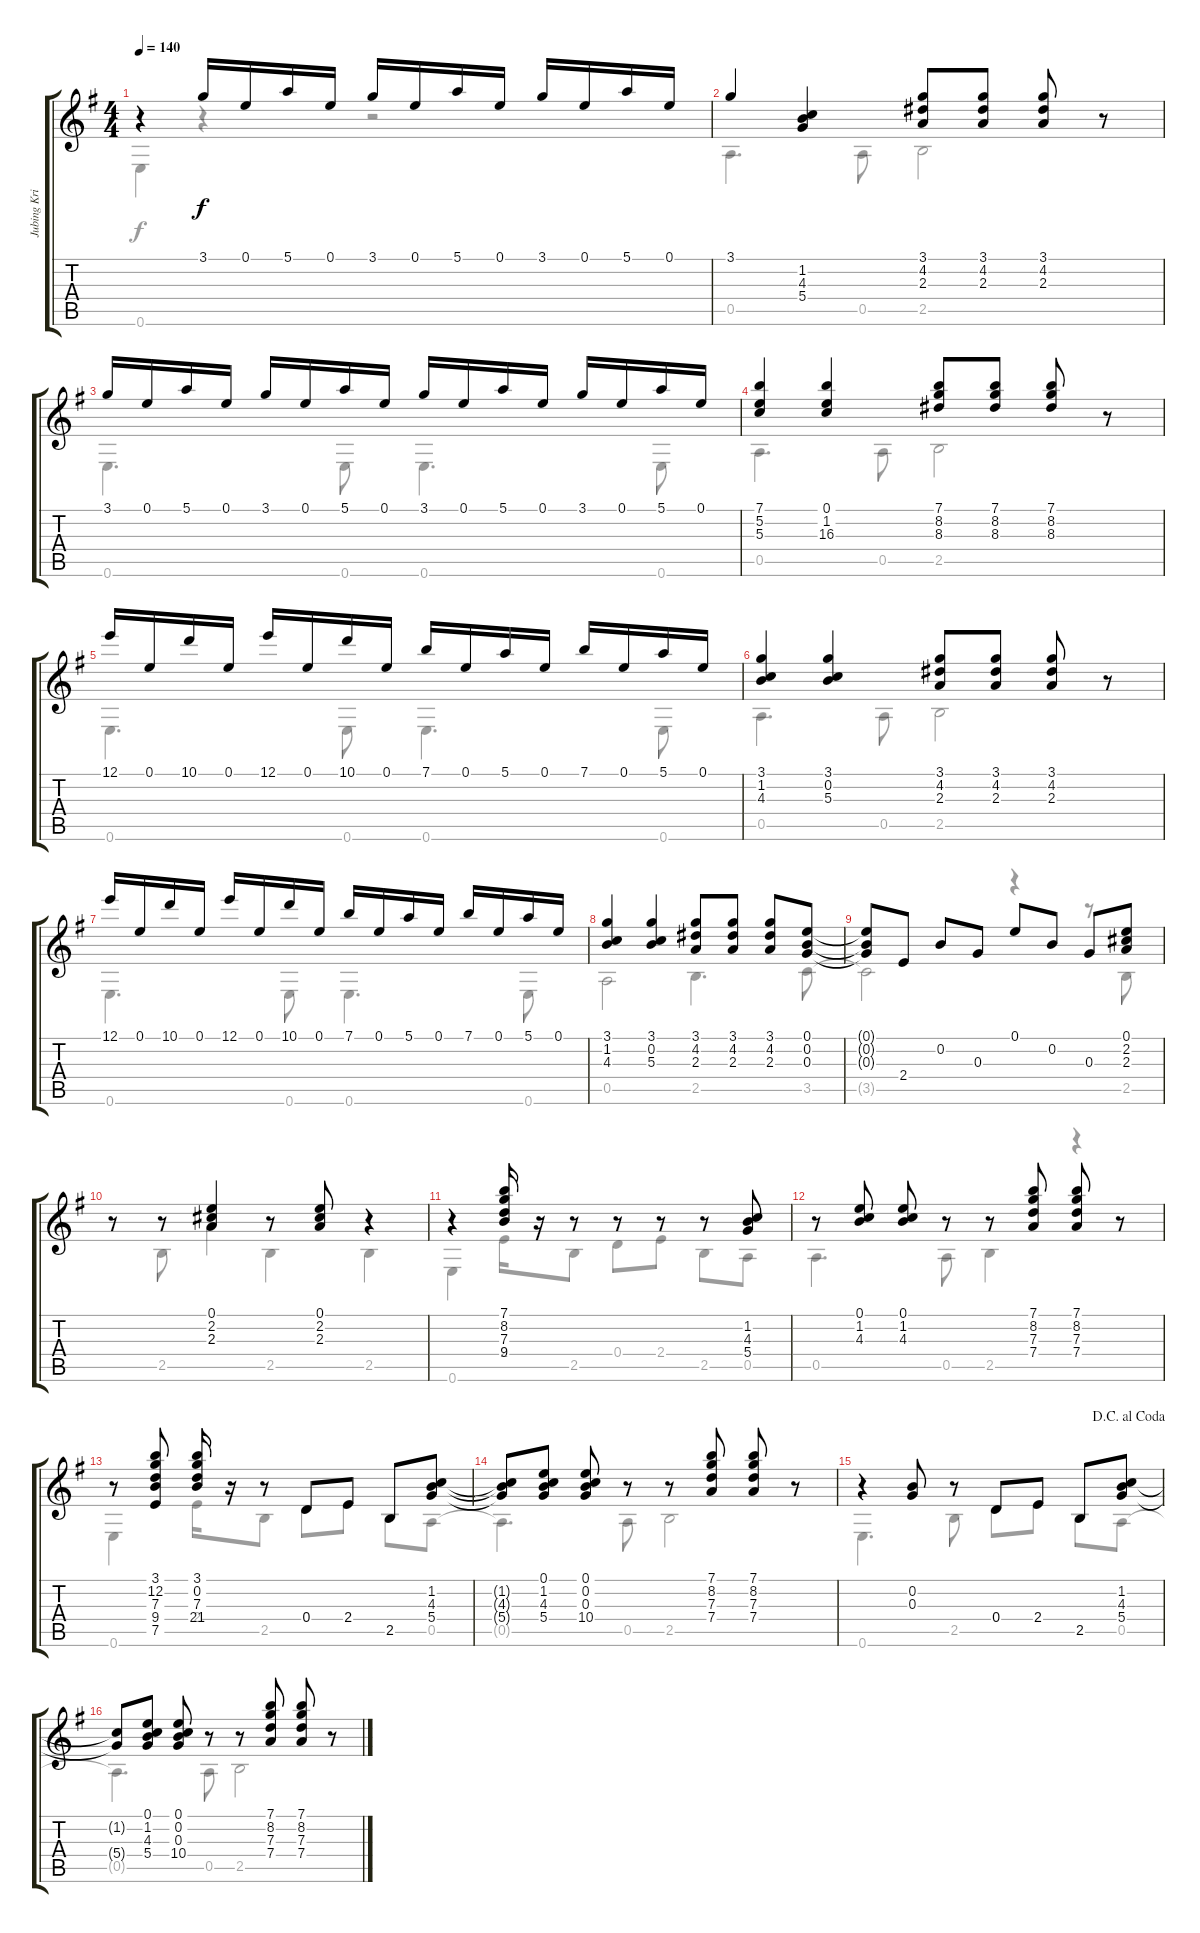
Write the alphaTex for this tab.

\track ("Jubing Kristianto - Guitar" "Jubing Kri") {instrument acousticguitarnylon}
\staff {score tabs}
\tuning (E4 B3 G3 D3 A2 E2) {hide}
\voice
\ts (4 4)
\tempo 140
\clef g2
\ks g
r.4{dy f} 3.1.16 0.1.16 5.1.16 0.1.16 3.1.16 0.1.16 5.1.16 0.1.16 3.1.16 0.1.16 5.1.16 0.1.16 |
3.1.4 (1.2 4.3 5.4).4 (3.1 4.2 2.3).8 (3.1 4.2 2.3).8 (3.1 4.2 2.3).8 r.8 |
3.1.16 0.1.16 5.1.16 0.1.16 3.1.16 0.1.16 5.1.16 0.1.16 3.1.16 0.1.16 5.1.16 0.1.16 3.1.16 0.1.16 5.1.16 0.1.16 |
(7.1 5.2 5.3).4 (0.1 1.2 16.3).4 (7.1 8.2 8.3).8 (7.1 8.2 8.3).8 (7.1 8.2 8.3).8 r.8 |
12.1.16 0.1.16 10.1.16 0.1.16 12.1.16 0.1.16 10.1.16 0.1.16 7.1.16 0.1.16 5.1.16 0.1.16 7.1.16 0.1.16 5.1.16 0.1.16 |
(3.1 1.2 4.3).4 (3.1 0.2 5.3).4 (3.1 4.2 2.3).8 (3.1 4.2 2.3).8 (3.1 4.2 2.3).8 r.8 |
12.1.16 0.1.16 10.1.16 0.1.16 12.1.16 0.1.16 10.1.16 0.1.16 7.1.16 0.1.16 5.1.16 0.1.16 7.1.16 0.1.16 5.1.16 0.1.16 |
(3.1 1.2 4.3).4 (3.1 0.2 5.3).4 (3.1 4.2 2.3).8 (3.1 4.2 2.3).8 (3.1 4.2 2.3).8 (0.1 0.2 0.3).8 |
(0.1{t} 0.2{t} 0.3{t}).8 2.4.8 0.2.8 0.3.8 0.1.8 0.2.8 0.3.8 (0.1 2.2 2.3).8 |
r.8 r.8 (0.1 2.2 2.3).4 r.8 (0.1 2.2 2.3).8 r.4 |
r.4 (7.1 8.2 7.3 9.4).16 r.16 r.8 r.8 r.8 r.8 (1.2 4.3 5.4).8 |
r.8 (0.1 1.2 4.3).8 (0.1 1.2 4.3).8 r.8 r.8 (7.1 8.2 7.3 7.4).8 (7.1 8.2 7.3 7.4).8 r.8 |
r.8 (3.1 12.2 7.3 9.4 7.5).8 (3.1 0.2 7.3 21.4).16 r.16 r.8 0.4.8 2.4.8 2.5.8 (1.2 4.3 5.4).8 |
(1.2{t} 4.3{t} 5.4{t}).8 (0.1 1.2 4.3 5.4).8 (0.1 0.2 0.3 10.4).8 r.8 r.8 (7.1 8.2 7.3 7.4).8 (7.1 8.2 7.3 7.4).8 r.8 |
\jump dacapoalcoda
r.4 (0.2 0.3).8 r.8 0.4.8 2.4.8 2.5.8 (1.2 4.3 5.4).8 |
(1.2{t} 5.4{t}).8 (0.1 1.2 4.3 5.4).8 (0.1 0.2 0.3 10.4).8 r.8 r.8 (7.1 8.2 7.3 7.4).8 (7.1 8.2 7.3 7.4).8 r.8
\voice
\clef g2
\ottava regular
\simile none
\ks g
0.6.4{dy f} r.4 r.2 |
0.5.4{d} 0.5.8 2.5.2 |
0.6.4{d} 0.6.8 0.6.4{d} 0.6.8 |
0.5.4{d} 0.5.8 2.5.2 |
0.6.4{d} 0.6.8 0.6.4{d} 0.6.8 |
0.5.4{d} 0.5.8 2.5.2 |
0.6.4{d} 0.6.8 0.6.4{d} 0.6.8 |
0.5.2 2.5.4{d} 3.5.8 |
3.5{t}.2 r.4 r.8 2.5.8 |
r.8 2.5.8 2.3.4 2.5.4 2.5.4 |
0.6.4 2.4.16 r.16 2.5.8 0.4.8 2.4.8 2.5.8 0.5.8 |
0.5.4{d} 0.5.8 2.5.4 r.4 |
0.6.4 2.4.16 r.16 2.5.8 0.4.8 2.4.8 2.5.8 0.5.8 |
0.5{t}.4{d} 0.5.8 2.5.2 |
0.6.4{d} 2.5.8 0.4.8 2.4.8 2.5.8 0.5.8 |
0.5{t}.4{d} 0.5.8 2.5.2
